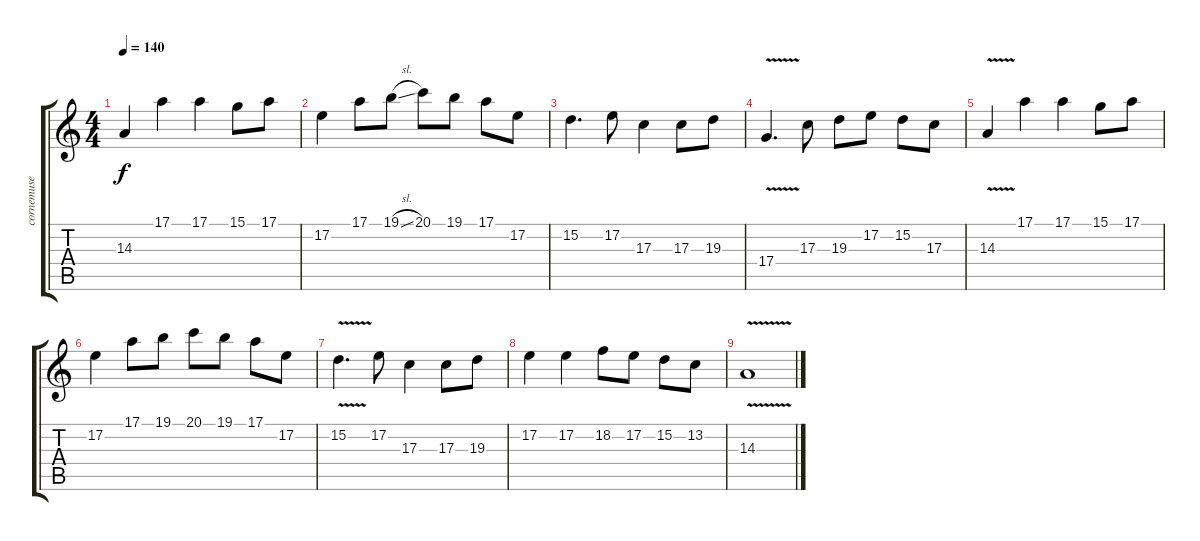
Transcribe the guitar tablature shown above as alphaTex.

\track ("cornemuse 2" "cornemuse ") {instrument bagpipe}
\staff {score tabs}
\tuning (E4 B3 G3 D3 A2 E2) {hide}
\ts (4 4)
\tempo 140
\clef g2
\ks c
14.3.4{dy f} 17.1.4 17.1.4 15.1.8 17.1.8 |
17.2.4 17.1.8 19.1{sl}.8 20.1.8 19.1.8 17.1.8 17.2.8 |
15.2.4{d} 17.2.8 17.3.4 17.3.8 19.3.8 |
17.4{v}.4{d} 17.3.8 19.3.8 17.2.8 15.2.8 17.3.8 |
14.3{v}.4 17.1.4 17.1.4 15.1.8 17.1.8 |
17.2.4 17.1.8 19.1.8 20.1.8 19.1.8 17.1.8 17.2.8 |
15.2{v}.4{d} 17.2.8 17.3.4 17.3.8 19.3.8 |
17.2.4 17.2.4 18.2.8 17.2.8 15.2.8 13.2.8 |
14.3{v}.1
